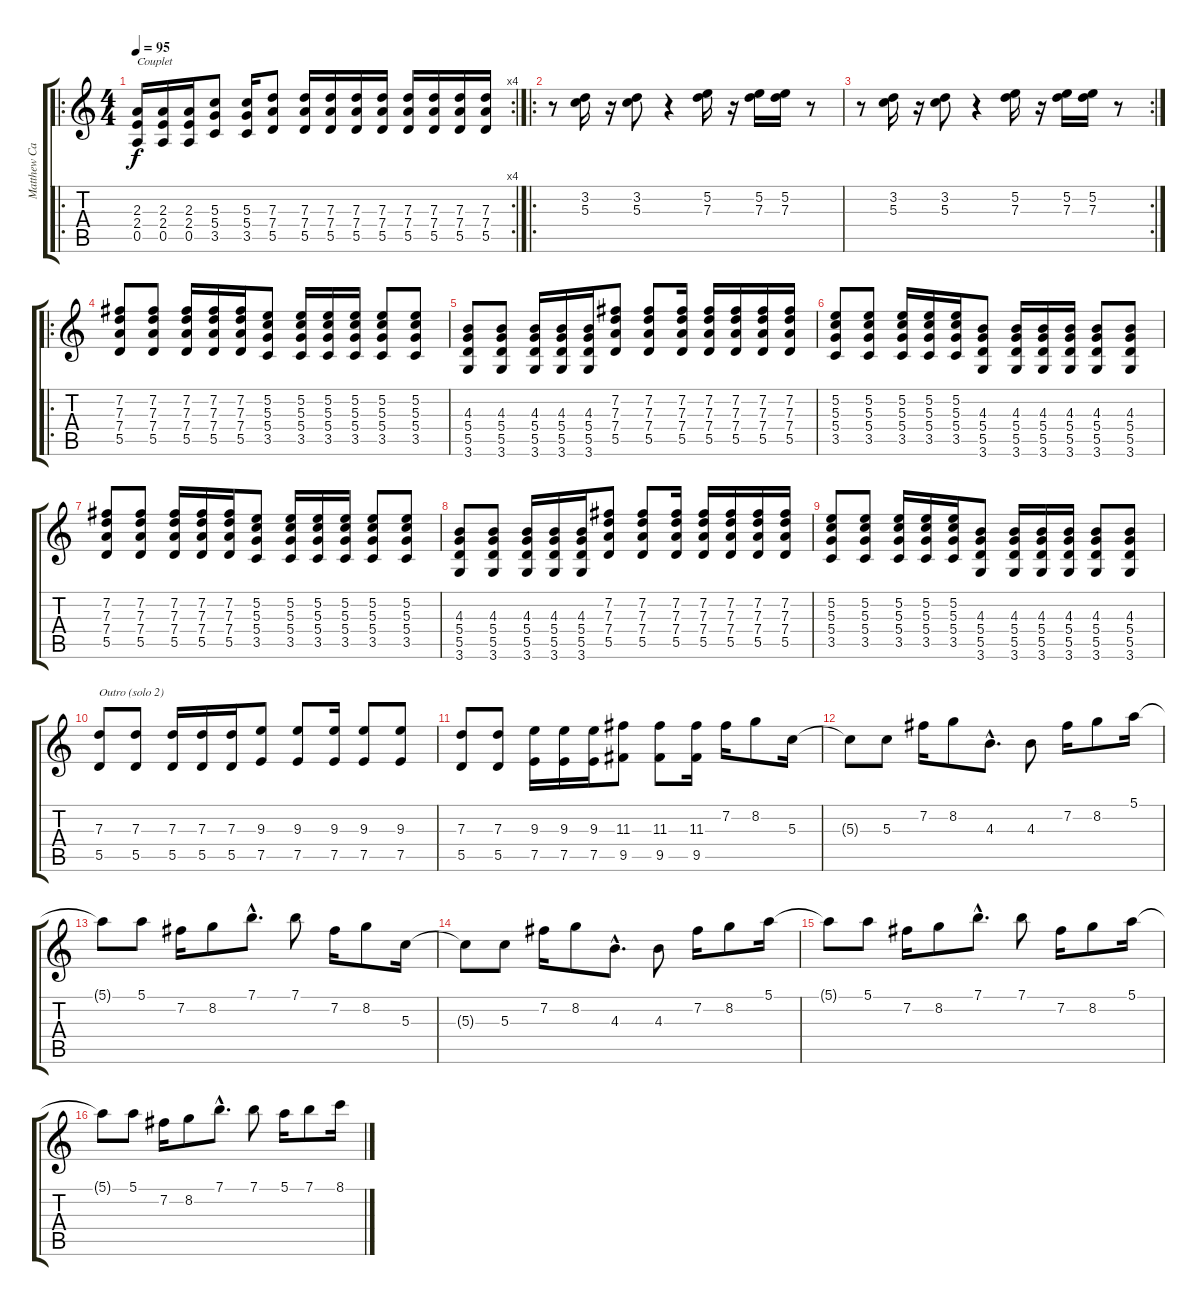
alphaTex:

\track ("Matthew Caws (2)" "Matthew Ca") {instrument overdrivenguitar}
\staff {score tabs}
\tuning (E4 B3 G3 D3 A2 E2) {hide}
\ro
\rc 4
\ts (4 4)
\tempo 95
\clef g2
\ks c
(2.3 2.4 0.5).16{txt "Couplet" dy f} (2.3 2.4 0.5).16 (2.3 2.4 0.5).16 (5.3 5.4 3.5).8 (5.3 5.4 3.5).16 (7.3 7.4 5.5).8 (7.3 7.4 5.5).16 (7.3 7.4 5.5).16 (7.3 7.4 5.5).16 (7.3 7.4 5.5).16 (7.3 7.4 5.5).16 (7.3 7.4 5.5).16 (7.3 7.4 5.5).16 (7.3 7.4 5.5).16 |
\ro
r.8 (3.2 5.3).16 r.16 (3.2 5.3).8 r.4 (5.2 7.3).16 r.16 (5.2 7.3).16 (5.2 7.3).16 r.8 |
\rc 2
r.8 (3.2 5.3).16 r.16 (3.2 5.3).8 r.4 (5.2 7.3).16 r.16 (5.2 7.3).16 (5.2 7.3).16 r.8 |
\ro
(7.2 7.3 7.4 5.5).8 (7.2 7.3 7.4 5.5).8 (7.2 7.3 7.4 5.5).16 (7.2 7.3 7.4 5.5).16 (7.2 7.3 7.4 5.5).16 (5.2 5.3 5.4 3.5).8 (5.2 5.3 5.4 3.5).16 (5.2 5.3 5.4 3.5).16 (5.2 5.3 5.4 3.5).16 (5.2 5.3 5.4 3.5).8 (5.2 5.3 5.4 3.5).8 |
(4.3 5.4 5.5 3.6).8 (4.3 5.4 5.5 3.6).8 (4.3 5.4 5.5 3.6).16 (4.3 5.4 5.5 3.6).16 (4.3 5.4 5.5 3.6).16 (7.2 7.3 7.4 5.5).8 (7.2 7.3 7.4 5.5).8 (7.2 7.3 7.4 5.5).16 (7.2 7.3 7.4 5.5).16 (7.2 7.3 7.4 5.5).16 (7.2 7.3 7.4 5.5).16 (7.2 7.3 7.4 5.5).16 |
(5.2 5.3 5.4 3.5).8 (5.2 5.3 5.4 3.5).8 (5.2 5.3 5.4 3.5).16 (5.2 5.3 5.4 3.5).16 (5.2 5.3 5.4 3.5).16 (4.3 5.4 5.5 3.6).8 (4.3 5.4 5.5 3.6).16 (4.3 5.4 5.5 3.6).16 (4.3 5.4 5.5 3.6).16 (4.3 5.4 5.5 3.6).8 (4.3 5.4 5.5 3.6).8 |
(7.2 7.3 7.4 5.5).8 (7.2 7.3 7.4 5.5).8 (7.2 7.3 7.4 5.5).16 (7.2 7.3 7.4 5.5).16 (7.2 7.3 7.4 5.5).16 (5.2 5.3 5.4 3.5).8 (5.2 5.3 5.4 3.5).16 (5.2 5.3 5.4 3.5).16 (5.2 5.3 5.4 3.5).16 (5.2 5.3 5.4 3.5).8 (5.2 5.3 5.4 3.5).8 |
(4.3 5.4 5.5 3.6).8 (4.3 5.4 5.5 3.6).8 (4.3 5.4 5.5 3.6).16 (4.3 5.4 5.5 3.6).16 (4.3 5.4 5.5 3.6).16 (7.2 7.3 7.4 5.5).8 (7.2 7.3 7.4 5.5).8 (7.2 7.3 7.4 5.5).16 (7.2 7.3 7.4 5.5).16 (7.2 7.3 7.4 5.5).16 (7.2 7.3 7.4 5.5).16 (7.2 7.3 7.4 5.5).16 |
(5.2 5.3 5.4 3.5).8 (5.2 5.3 5.4 3.5).8 (5.2 5.3 5.4 3.5).16 (5.2 5.3 5.4 3.5).16 (5.2 5.3 5.4 3.5).16 (4.3 5.4 5.5 3.6).8 (4.3 5.4 5.5 3.6).16 (4.3 5.4 5.5 3.6).16 (4.3 5.4 5.5 3.6).16 (4.3 5.4 5.5 3.6).8 (4.3 5.4 5.5 3.6).8 |
(7.3 5.5).8{txt "Outro (solo 2)"} (7.3 5.5).8 (7.3 5.5).16 (7.3 5.5).16 (7.3 5.5).16 (9.3 7.5).8 (9.3 7.5).8 (9.3 7.5).16 (9.3 7.5).8 (9.3 7.5).8 |
(7.3 5.5).8 (7.3 5.5).8 (9.3 7.5).16 (9.3 7.5).16 (9.3 7.5).16 (11.3 9.5).8 (11.3 9.5).8 (11.3 9.5).16 7.2.16 8.2.8 5.3.16 |
5.3{t}.8 5.3.8 7.2.16 8.2.8 4.3{hac}.8{d} 4.3.8 7.2.16 8.2.8 5.1.16 |
5.1{t}.8 5.1.8 7.2.16 8.2.8 7.1{hac}.8{d} 7.1.8 7.2.16 8.2.8 5.3.16 |
5.3{t}.8 5.3.8 7.2.16 8.2.8 4.3{hac}.8{d} 4.3.8 7.2.16 8.2.8 5.1.16 |
5.1{t}.8 5.1.8 7.2.16 8.2.8 7.1{hac}.8{d} 7.1.8 7.2.16 8.2.8 5.1.16 |
5.1{t}.8 5.1.8 7.2.16 8.2.8 7.1{hac}.8{d} 7.1.8 5.1.16 7.1.8 8.1.16
